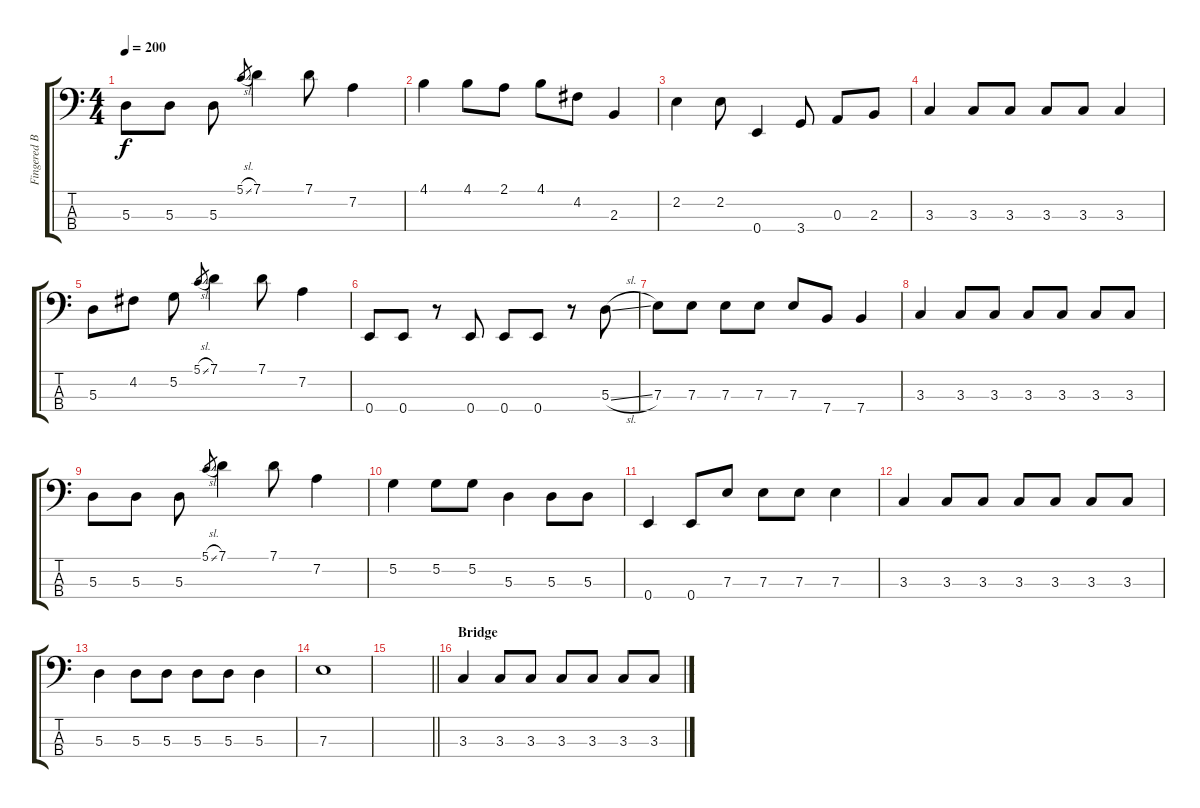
\track ("Fingered Bass" "Fingered B") {instrument electricbassfinger}
\staff {score tabs}
\tuning (G2 D2 A1 E1) {hide}
\ts (4 4)
\tempo 200
\clef f4
\ks c
5.3.8{dy f} 5.3.8 5.3.8 5.1{sl}.8{gr} 7.1.4 7.1.8 7.2.4 |
4.1.4 4.1.8 2.1.8 4.1.8 4.2.8 2.3.4 |
2.2.4 2.2.8 0.4.4 3.4.8 0.3.8 2.3.8 |
3.3.4 3.3.8 3.3.8 3.3.8 3.3.8 3.3.4 |
5.3.8 4.2.8 5.2.8 5.1{sl}.8{gr} 7.1.4 7.1.8 7.2.4 |
0.4.8 0.4.8 r.8 0.4.8 0.4.8 0.4.8 r.8 5.3{sl}.8 |
7.3.8 7.3.8 7.3.8 7.3.8 7.3.8 7.4.8 7.4.4 |
3.3.4 3.3.8 3.3.8 3.3.8 3.3.8 3.3.8 3.3.8 |
5.3.8 5.3.8 5.3.8 5.1{sl}.8{gr} 7.1.4 7.1.8 7.2.4 |
5.2.4 5.2.8 5.2.8 5.3.4 5.3.8 5.3.8 |
0.4.4 0.4.8 7.3.8 7.3.8 7.3.8 7.3.4 |
3.3.4 3.3.8 3.3.8 3.3.8 3.3.8 3.3.8 3.3.8 |
5.3.4 5.3.8 5.3.8 5.3.8 5.3.8 5.3.4 |
7.3.1 |
\barLineRight lightlight
|
\section ("" "Bridge")
3.3.4 3.3.8 3.3.8 3.3.8 3.3.8 3.3.8 3.3.8
